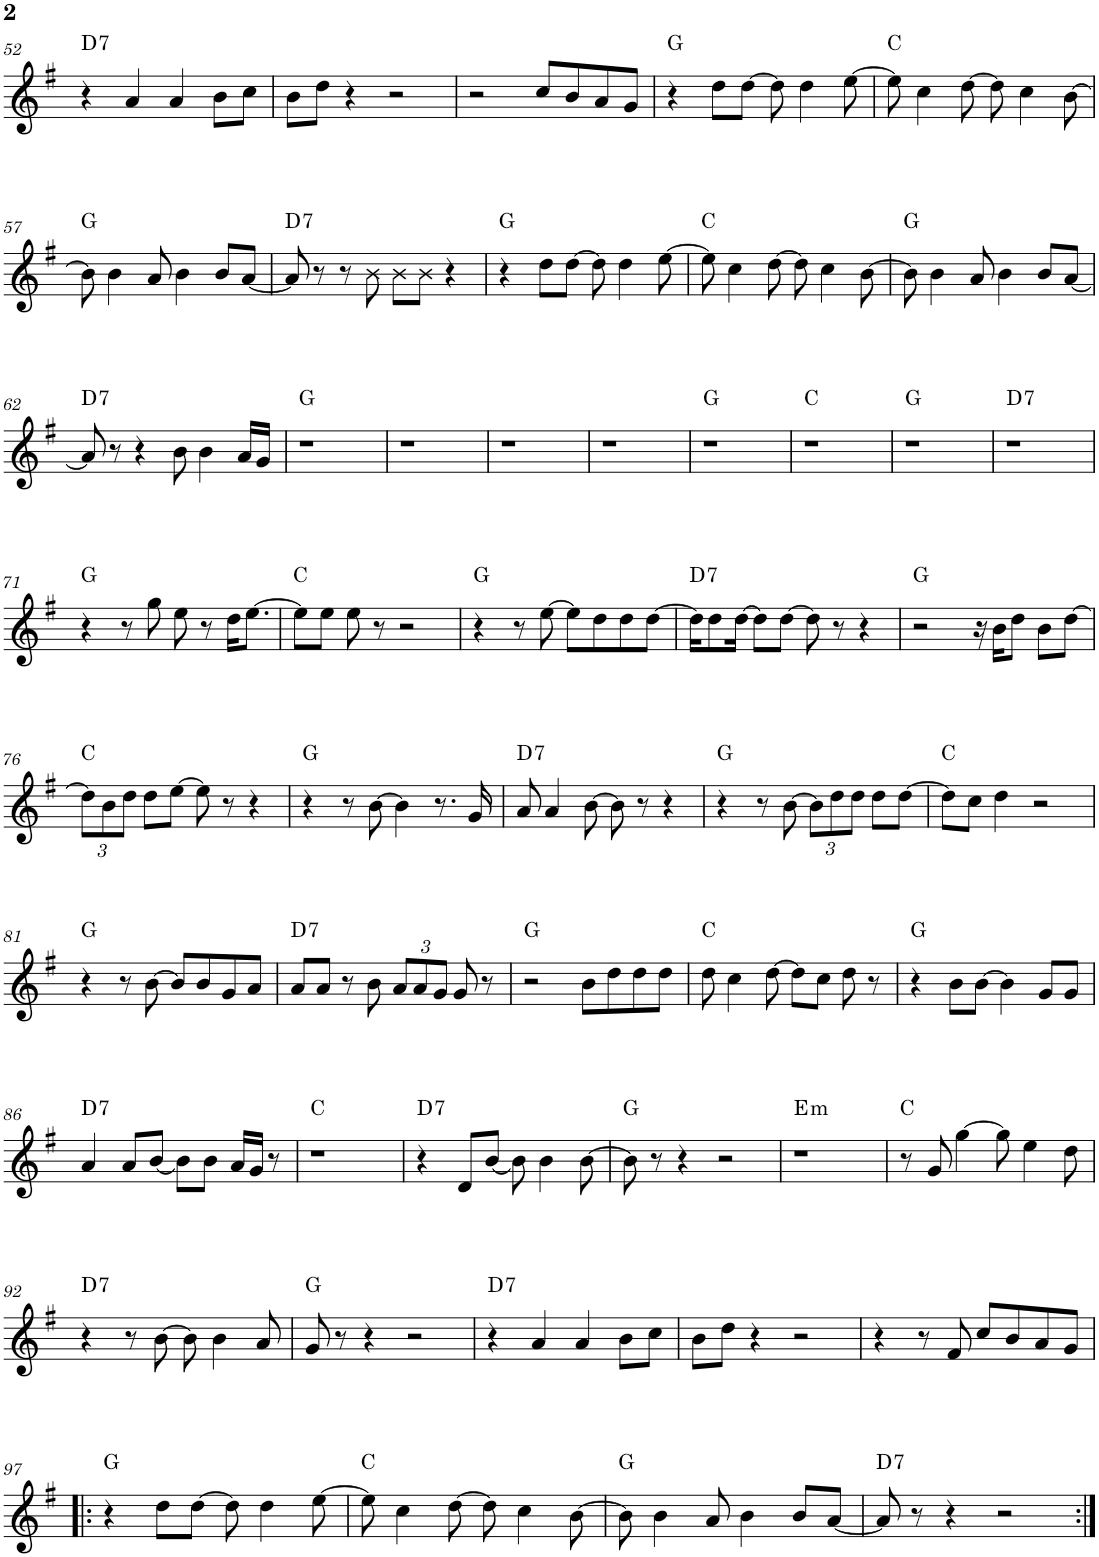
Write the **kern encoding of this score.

**kern	**harte
*part1	*part1
*staff1	*
*I"P1	*
!!LO:PB:g=z
*clefG2	*
*k[f#]	*
*G:	*
*M4/4	*
=52	=52
!	!LO:H:kt=7
4r	D:7
4a/	.
4a/	.
8b\L	.
8cc\J	.
=53	=53
8b\L	.
8dd\J	.
4r	.
2r	.
=54	=54
2r	.
8cc/L	.
8b/	.
8a/	.
8g/J	.
=55	=55
4r	G:maj
8dd\L	.
[>8dd\J	.
8dd\]	.
4dd\	.
[>8ee\	.
=56	=56
8ee\]	C:maj
4cc\	.
[>8dd\	.
8dd\]	.
4cc\	.
[>8b\	.
!!LO:LB:g=z
=57	=57
8b\]	G:maj
4b\	.
8a/	.
4b\	.
8b/L	.
[<8a/J	.
=58	=58
!	!LO:H:kt=7
8a/]	D:7
8r	.
8r	.
8b\	.
8b\L	.
8b\J	.
4r	.
=59	=59
4r	G:maj
8dd\L	.
[>8dd\J	.
8dd\]	.
4dd\	.
[>8ee\	.
=60	=60
8ee\]	C:maj
4cc\	.
[>8dd\	.
8dd\]	.
4cc\	.
[>8b\	.
=61	=61
8b\]	G:maj
4b\	.
8a/	.
4b\	.
8b/L	.
[<8a/J	.
!!LO:LB:g=z
=62	=62
!	!LO:H:kt=7
8a/]	D:7
8r	.
4r	.
8b\	.
4b\	.
16a/LL	.
16g/JJ	.
=63	=63
1r	G:maj
=64	=64
1r	.
=65	=65
1r	.
=66	=66
1r	.
=67	=67
1r	G:maj
=68	=68
1r	C:maj
=69	=69
1r	G:maj
=70	=70
!	!LO:H:kt=7
1r	D:7
!!LO:LB:g=z
=71	=71
4r	G:maj
8r	.
8gg\	.
8ee\	.
8r	.
16dd\KL	.
[>8.ee\J	.
=72	=72
8ee\L]	C:maj
8ee\J	.
8ee\	.
8r	.
2r	.
=73	=73
4r	G:maj
8r	.
[>8ee\	.
8ee\L]	.
8dd\	.
8dd\	.
[>8dd\J	.
=74	=74
!	!LO:H:kt=7
16dd\KL]	D:7
8dd\	.
[>16dd\Jk	.
8dd\L]	.
[>8dd\J	.
8dd\]	.
8r	.
4r	.
=75	=75
2r	G:maj
16r	.
16b\KL	.
8dd\J	.
8b\L	.
[>8dd\J	.
!!LO:LB:g=z
=76	=76
*Xbrackettup	*
12dd\L]	C:maj
12b\	.
12dd\J	.
8dd\L	.
[>8ee\J	.
8ee\]	.
8r	.
4r	.
=77	=77
4r	G:maj
8r	.
[>8b\	.
4b\]	.
8.r	.
16g/	.
=78	=78
!	!LO:H:kt=7
8a/	D:7
4a/	.
[>8b\	.
8b\]	.
8r	.
4r	.
=79	=79
4r	G:maj
8r	.
[>8b\	.
12b\L]	.
12dd\	.
12dd\J	.
8dd\L	.
[>8dd\J	.
=80	=80
8dd\L]	C:maj
8cc\J	.
4dd\	.
2r	.
!!LO:LB:g=z
=81	=81
4r	G:maj
8r	.
[>8b\	.
8b/L]	.
8b/	.
8g/	.
8a/J	.
=82	=82
!	!LO:H:kt=7
8a/L	D:7
8a/J	.
8r	.
8b\	.
12a/L	.
12a/	.
12g/J	.
8g/	.
8r	.
=83	=83
2r	G:maj
8b\L	.
8dd\	.
8dd\	.
8dd\J	.
=84	=84
8dd\	C:maj
4cc\	.
[>8dd\	.
8dd\L]	.
8cc\J	.
8dd\	.
8r	.
=85	=85
4r	G:maj
8b\L	.
[>8b\J	.
4b\]	.
8g/L	.
8g/J	.
!!LO:LB:g=z
=86	=86
!	!LO:H:kt=7
4a/	D:7
8a/L	.
[<8b/J	.
8b\L]	.
8b\J	.
16a/LL	.
16g/JJ	.
8r	.
=87	=87
1r	C:maj
=88	=88
!	!LO:H:kt=7
4r	D:7
8d/L	.
[<8b/J	.
8b\]	.
4b\	.
[>8b\	.
=89	=89
8b\]	G:maj
8r	.
4r	.
2r	.
=90	=90
!	!LO:H:kt=m
1r	E:min
=91	=91
8r	C:maj
8g/	.
[>4gg\	.
8gg\]	.
4ee\	.
8dd\	.
!!LO:LB:g=z
=92	=92
!	!LO:H:kt=7
4r	D:7
8r	.
[>8b\	.
8b\]	.
4b\	.
8a/	.
=93	=93
8g/	G:maj
8r	.
4r	.
2r	.
=94	=94
!	!LO:H:kt=7
4r	D:7
4a/	.
4a/	.
8b\L	.
8cc\J	.
=95	=95
8b\L	.
8dd\J	.
4r	.
2r	.
=96	=96
4r	.
8r	.
8f#/	.
8cc/L	.
8b/	.
8a/	.
8g/J	.
!!LO:LB:g=z
=97!|:	=97!|:
4r	G:maj
8dd\L	.
[>8dd\J	.
8dd\]	.
4dd\	.
[>8ee\	.
=98	=98
8ee\]	C:maj
4cc\	.
[>8dd\	.
8dd\]	.
4cc\	.
[>8b\	.
=99	=99
8b\]	G:maj
4b\	.
8a/	.
4b\	.
8b/L	.
[<8a/J	.
=100	=100
!	!LO:H:kt=7
8a/]	D:7
8r	.
4r	.
2r	.
=:|!	=:|!
*-	*-
